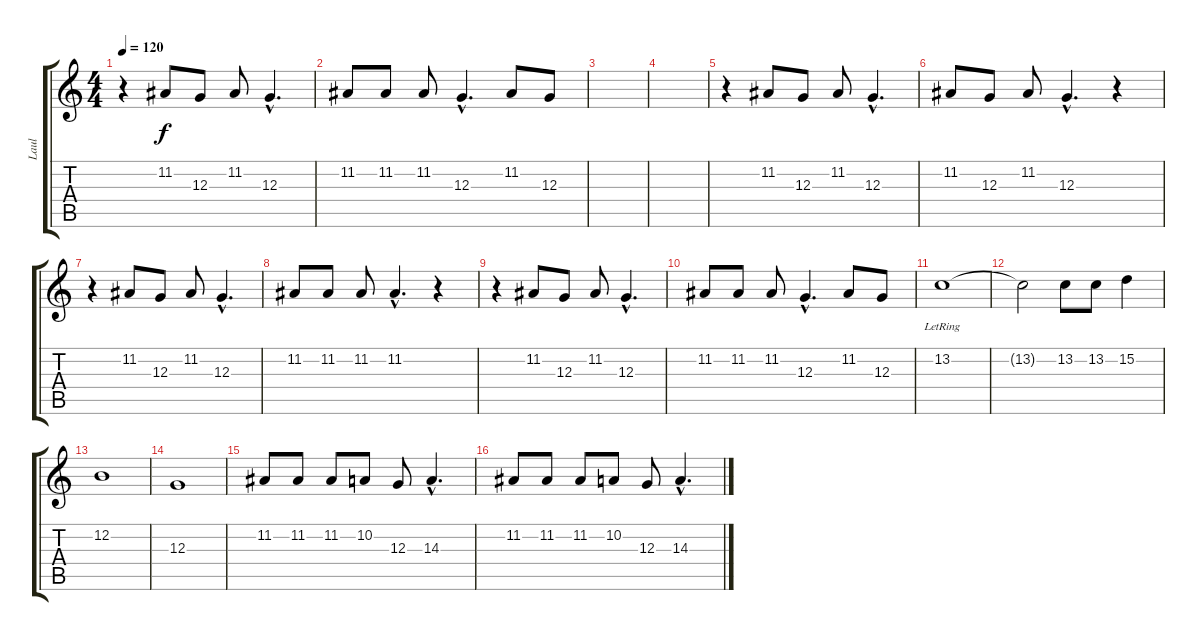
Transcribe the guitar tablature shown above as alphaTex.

\track ("Laul" "Laul") {instrument altosax}
\staff {score tabs}
\tuning (E4 B3 G3 D3 A2 E2) {hide}
\ts (4 4)
\tempo 120
\clef g2
\ks c
r.4{dy f} 11.2.8 12.3.8 11.2.8 12.3{hac}.4{d} |
11.2.8 11.2.8 11.2.8 12.3{hac}.4{d} 11.2.8 12.3.8 |
|
|
r.4 11.2.8 12.3.8 11.2.8 12.3{hac}.4{d} |
11.2.8 12.3.8 11.2.8 12.3{hac}.4{d} r.4 |
r.4 11.2.8 12.3.8 11.2.8 12.3{hac}.4{d} |
11.2.8 11.2.8 11.2.8 11.2{hac}.4{d} r.4 |
r.4 11.2.8 12.3.8 11.2.8 12.3{hac}.4{d} |
11.2.8 11.2.8 11.2.8 12.3{hac}.4{d} 11.2.8 12.3.8 |
13.2{lr}.1 |
13.2{t}.2 13.2.8 13.2.8 15.2.4 |
12.2.1 |
12.3.1 |
11.2.8 11.2.8 11.2.8 10.2.8 12.3.8 14.3{hac}.4{d} |
11.2.8 11.2.8 11.2.8 10.2.8 12.3.8 14.3{hac}.4{d}
